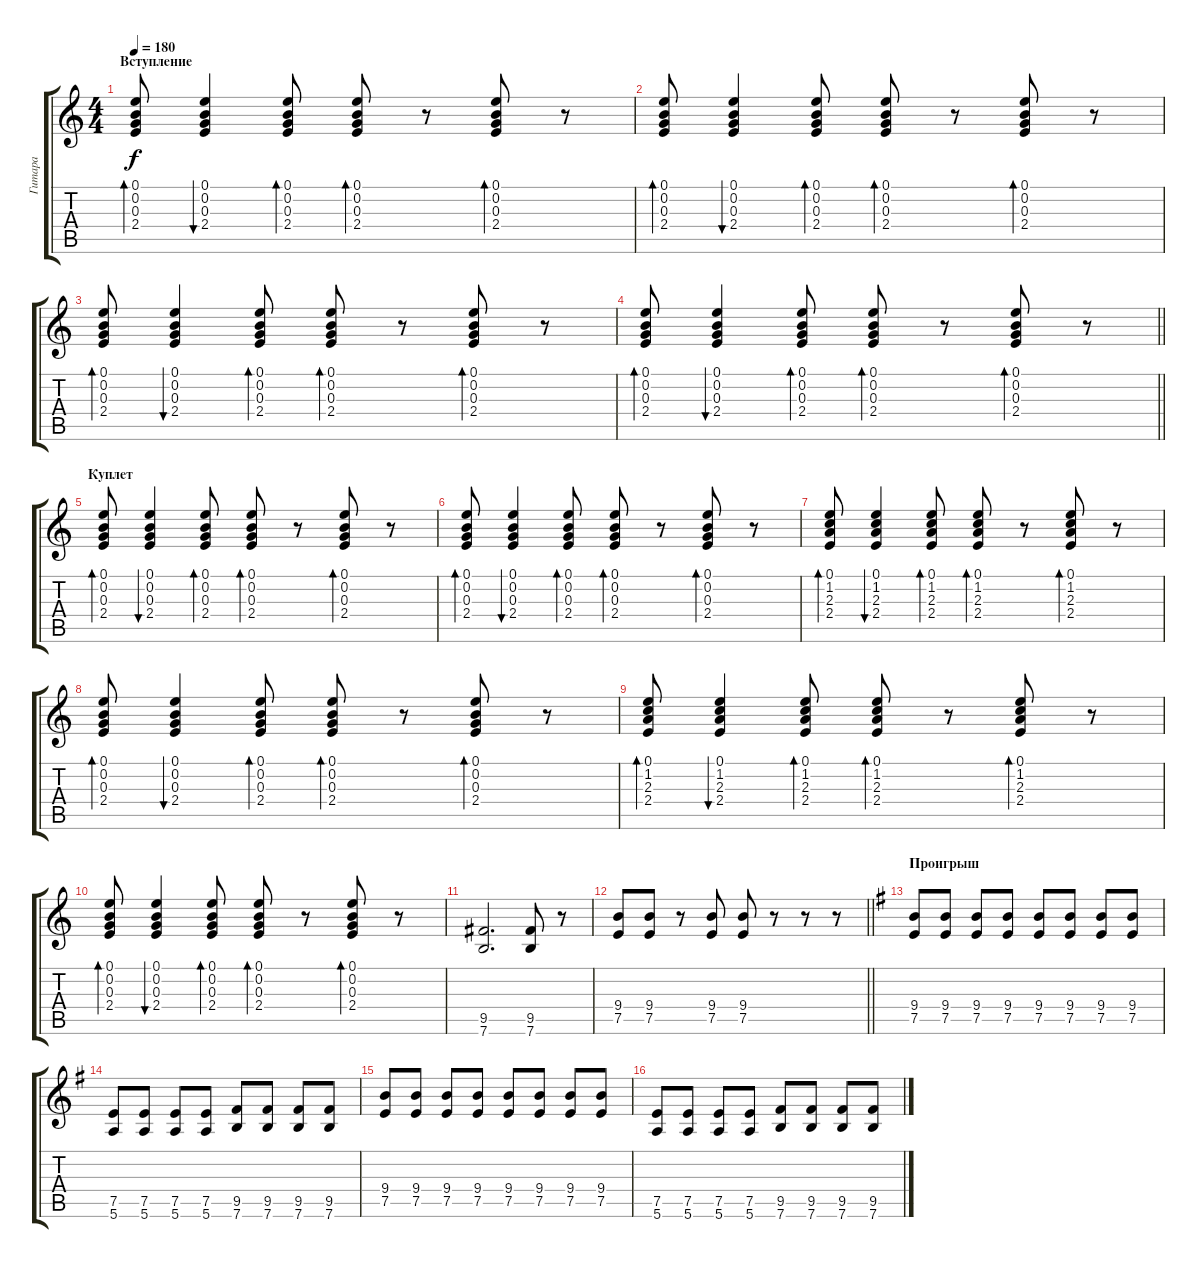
\track ("Гитара" "Гитара") {instrument distortionguitar}
\staff {score tabs}
\tuning (E4 B3 G3 D3 A2 E2) {hide}
\ts (4 4)
\section ("" "Вступление")
\tempo 180
\clef g2
\ks c
(0.1 0.2 0.3 2.4).8{bd 120 dy f balance 8 instrument electricguitarclean} (0.1 0.2 0.3 2.4).4{bu 120} (0.1 0.2 0.3 2.4).8{bd 120} (0.1 0.2 0.3 2.4).8{bd 120} r.8 (0.1 0.2 0.3 2.4).8{bd 120} r.8 |
(0.1 0.2 0.3 2.4).8{bd 120} (0.1 0.2 0.3 2.4).4{bu 120} (0.1 0.2 0.3 2.4).8{bd 120} (0.1 0.2 0.3 2.4).8{bd 120} r.8 (0.1 0.2 0.3 2.4).8{bd 120} r.8 |
(0.1 0.2 0.3 2.4).8{bd 120} (0.1 0.2 0.3 2.4).4{bu 120} (0.1 0.2 0.3 2.4).8{bd 120} (0.1 0.2 0.3 2.4).8{bd 120} r.8 (0.1 0.2 0.3 2.4).8{bd 120} r.8 |
\barLineRight lightlight
(0.1 0.2 0.3 2.4).8{bd 120} (0.1 0.2 0.3 2.4).4{bu 120} (0.1 0.2 0.3 2.4).8{bd 120} (0.1 0.2 0.3 2.4).8{bd 120} r.8 (0.1 0.2 0.3 2.4).8{bd 120} r.8 |
\section ("" "Куплет")
(0.1 0.2 0.3 2.4).8{bd 120} (0.1 0.2 0.3 2.4).4{bu 120} (0.1 0.2 0.3 2.4).8{bd 120} (0.1 0.2 0.3 2.4).8{bd 120} r.8 (0.1 0.2 0.3 2.4).8{bd 120} r.8 |
(0.1 0.2 0.3 2.4).8{bd 120} (0.1 0.2 0.3 2.4).4{bu 120} (0.1 0.2 0.3 2.4).8{bd 120} (0.1 0.2 0.3 2.4).8{bd 120} r.8 (0.1 0.2 0.3 2.4).8{bd 120} r.8 |
(0.1 1.2 2.3 2.4).8{bd 120} (0.1 1.2 2.3 2.4).4{bu 120} (0.1 1.2 2.3 2.4).8{bd 120} (0.1 1.2 2.3 2.4).8{bd 120} r.8 (0.1 1.2 2.3 2.4).8{bd 120} r.8 |
(0.1 0.2 0.3 2.4).8{bd 120} (0.1 0.2 0.3 2.4).4{bu 120} (0.1 0.2 0.3 2.4).8{bd 120} (0.1 0.2 0.3 2.4).8{bd 120} r.8 (0.1 0.2 0.3 2.4).8{bd 120} r.8 |
(0.1 1.2 2.3 2.4).8{bd 120} (0.1 1.2 2.3 2.4).4{bu 120} (0.1 1.2 2.3 2.4).8{bd 120} (0.1 1.2 2.3 2.4).8{bd 120} r.8 (0.1 1.2 2.3 2.4).8{bd 120} r.8 |
(0.1 0.2 0.3 2.4).8{bd 120} (0.1 0.2 0.3 2.4).4{bu 120} (0.1 0.2 0.3 2.4).8{bd 120} (0.1 0.2 0.3 2.4).8{bd 120} r.8 (0.1 0.2 0.3 2.4).8{bd 120} r.8 |
(9.5 7.6).2{d balance 0 instrument distortionguitar} (9.5 7.6).8 r.8 |
\barLineRight lightlight
(9.4 7.5).8 (9.4 7.5).8 r.8 (9.4 7.5).8 (9.4 7.5).8 r.8 r.8 r.8 |
\section ("" "Проигрыш")
\ks g
(9.4 7.5).8 (9.4 7.5).8 (9.4 7.5).8 (9.4 7.5).8 (9.4 7.5).8 (9.4 7.5).8 (9.4 7.5).8 (9.4 7.5).8 |
(7.5 5.6).8 (7.5 5.6).8 (7.5 5.6).8 (7.5 5.6).8 (9.5 7.6).8 (9.5 7.6).8 (9.5 7.6).8 (9.5 7.6).8 |
(9.4 7.5).8 (9.4 7.5).8 (9.4 7.5).8 (9.4 7.5).8 (9.4 7.5).8 (9.4 7.5).8 (9.4 7.5).8 (9.4 7.5).8 |
(7.5 5.6).8 (7.5 5.6).8 (7.5 5.6).8 (7.5 5.6).8 (9.5 7.6).8 (9.5 7.6).8 (9.5 7.6).8 (9.5 7.6).8
